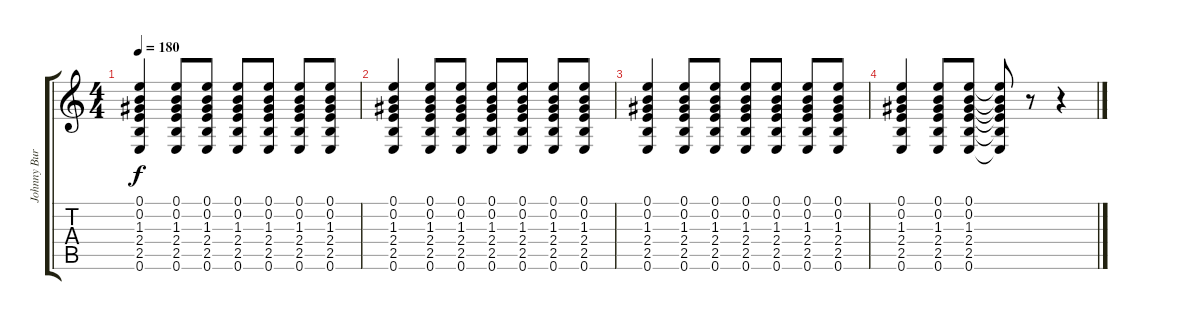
\track ("Johnny Burnette" "Johnny Bur") {instrument acousticguitarsteel}
\staff {score tabs}
\tuning (E4 B3 G3 D3 A2 E2) {hide}
\ts (4 4)
\tempo 180
\clef g2
\ks c
(0.1 0.2 1.3 2.4 2.5 0.6).4{dy f} (0.1 0.2 1.3 2.4 2.5 0.6).8 (0.1 0.2 1.3 2.4 2.5 0.6).8 (0.1 0.2 1.3 2.4 2.5 0.6).8 (0.1 0.2 1.3 2.4 2.5 0.6).8 (0.1 0.2 1.3 2.4 2.5 0.6).8 (0.1 0.2 1.3 2.4 2.5 0.6).8 |
(0.1 0.2 1.3 2.4 2.5 0.6).4 (0.1 0.2 1.3 2.4 2.5 0.6).8 (0.1 0.2 1.3 2.4 2.5 0.6).8 (0.1 0.2 1.3 2.4 2.5 0.6).8 (0.1 0.2 1.3 2.4 2.5 0.6).8 (0.1 0.2 1.3 2.4 2.5 0.6).8 (0.1 0.2 1.3 2.4 2.5 0.6).8 |
(0.1 0.2 1.3 2.4 2.5 0.6).4 (0.1 0.2 1.3 2.4 2.5 0.6).8 (0.1 0.2 1.3 2.4 2.5 0.6).8 (0.1 0.2 1.3 2.4 2.5 0.6).8 (0.1 0.2 1.3 2.4 2.5 0.6).8 (0.1 0.2 1.3 2.4 2.5 0.6).8 (0.1 0.2 1.3 2.4 2.5 0.6).8 |
(0.1 0.2 1.3 2.4 2.5 0.6).4 (0.1 0.2 1.3 2.4 2.5 0.6).8 (0.1 0.2 1.3 2.4 2.5 0.6).8 (0.1{t} 0.2{t} 1.3{t} 2.4{t} 2.5{t} 0.6{t}).8 r.8 r.4
